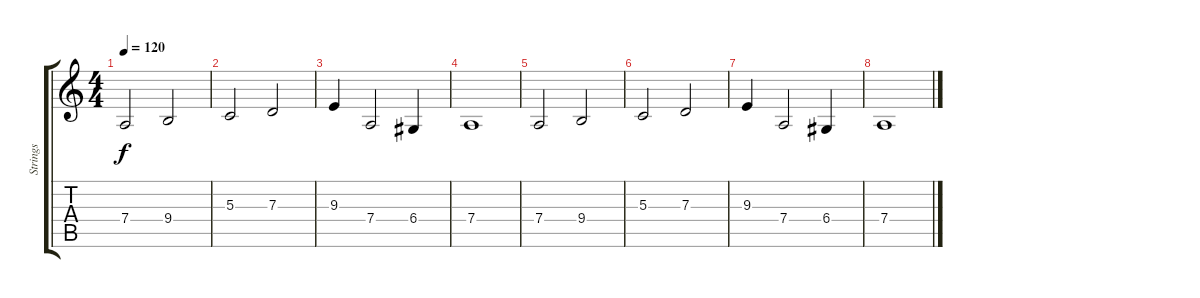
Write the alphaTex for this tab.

\track ("Strings" "Strings") {instrument stringensemble1}
\staff {score tabs}
\tuning (E4 B3 G3 D3 A2 E2) {hide}
\ts (4 4)
\tempo 120
\clef g2
\ks c
7.4.2{dy f} 9.4.2 |
5.3.2 7.3.2 |
9.3.4 7.4.2 6.4.4 |
7.4.1 |
7.4.2 9.4.2 |
5.3.2 7.3.2 |
9.3.4 7.4.2 6.4.4 |
7.4.1
